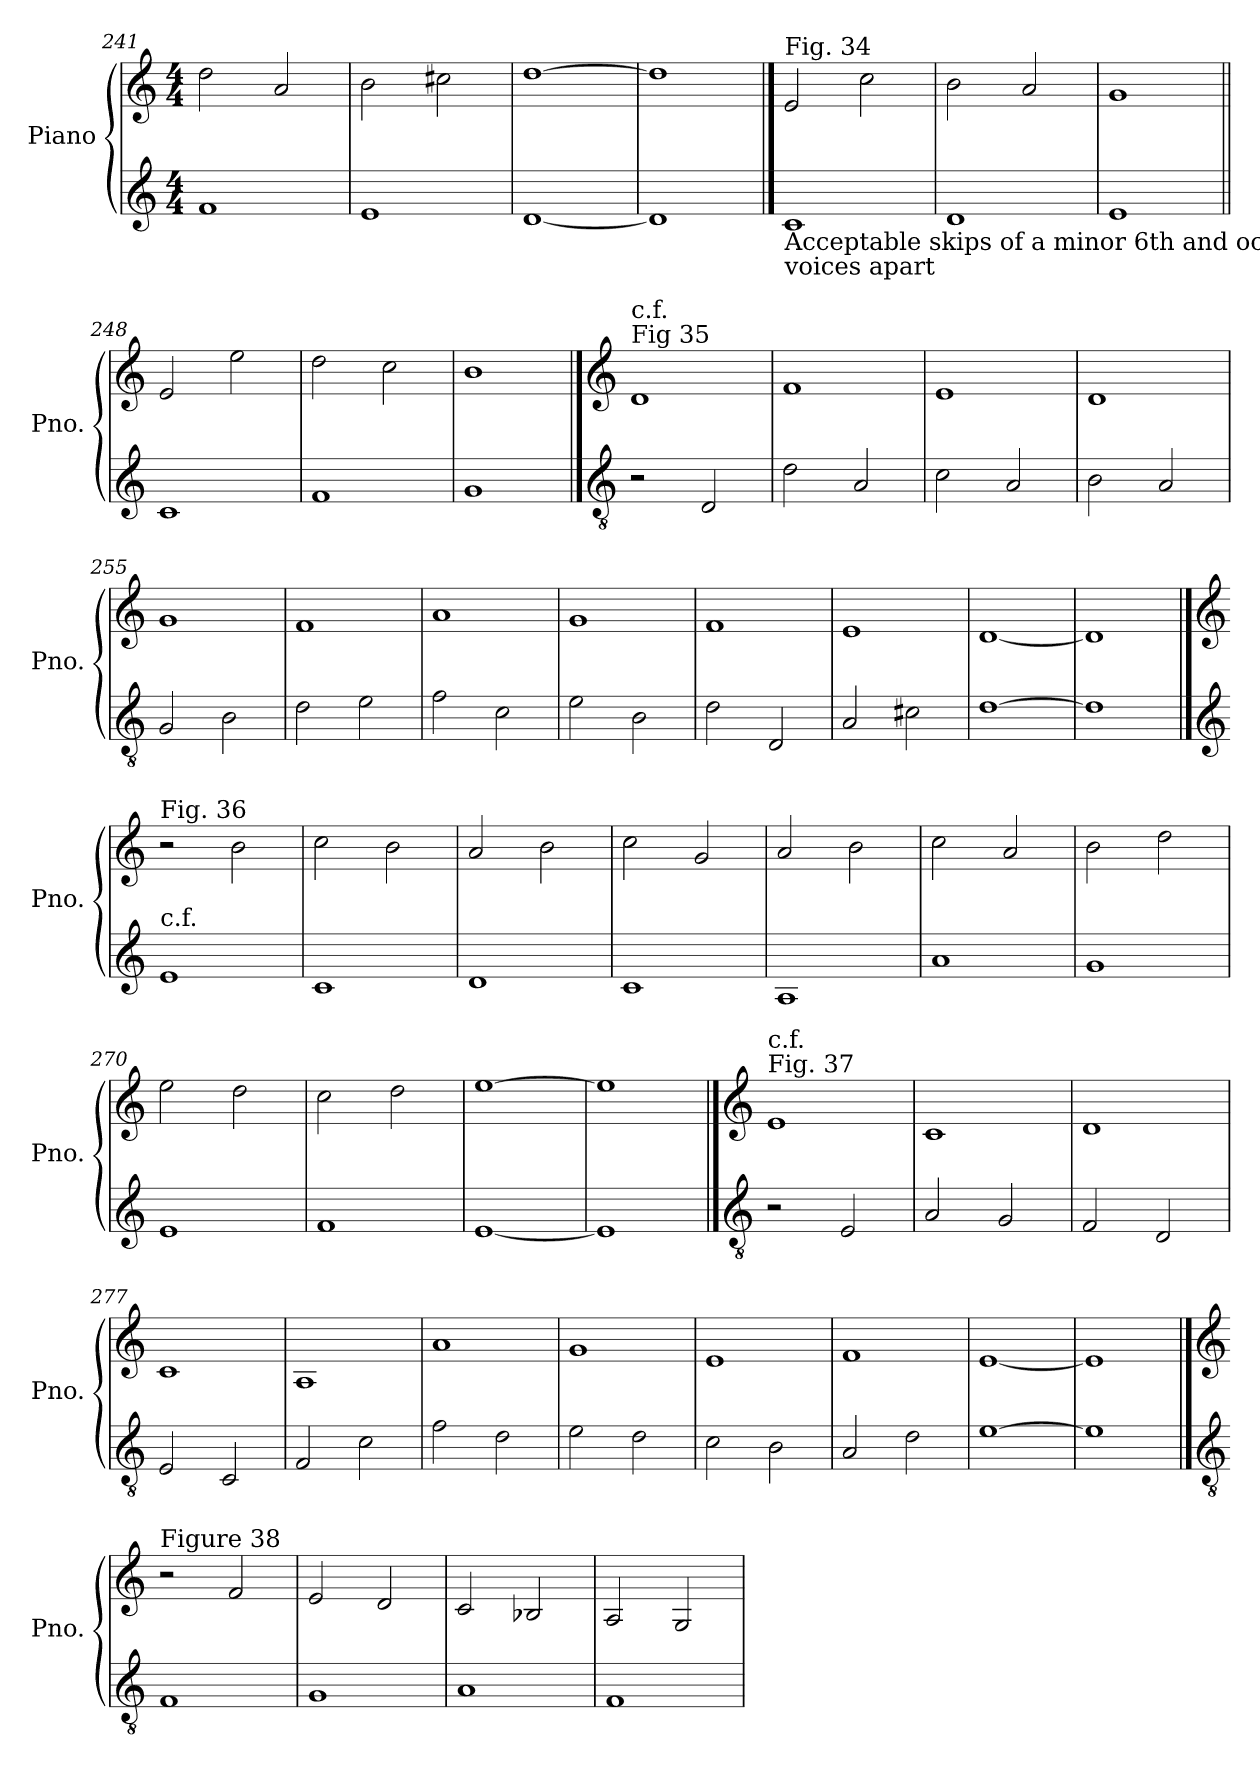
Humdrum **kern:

**kern	**kern
*part1	*part1
*staff2	*staff1
*I"Piano	*
*I'Pno.	*
*clefG2	*clefG2
*k[]	*k[]
*M4/4	*M4/4
=241	=241
1f	2dd\
.	2a/
=242	=242
1e	2b\
.	2cc#X\
=243	=243
[1d	[1dd
=244	=244
1d]	1dd]
!!LO:LB:g=z
==245	==245
!	!LO:TX:a:t=Fig. 34
!LO:TX:b:t=Acceptable skips of a minor 6th and octave to move	!
!LO:TX:b:t=voices apart	!
1c	2e/
.	2cc\
=246	=246
1d	2b\
.	2a/
=247	=247
1e	1g
=248||	=248||
1c	2e/
.	2ee\
=249	=249
1f	2dd\
.	2cc\
=250	=250
1g	1b
!!LO:LB:g=z
==251	==251
*clefGv2	*clefG2
!	!LO:TX:a:t=Fig 35
!	!LO:TX:a:t=c.f.
2r	1d
2D/	.
=252	=252
2d\	1f
2A/	.
=253	=253
2c\	1e
2A/	.
=254	=254
2B\	1d
2A/	.
=255	=255
2G/	1g
2B\	.
=256	=256
2d\	1f
2e\	.
=257	=257
2f\	1a
2c\	.
=258	=258
2e\	1g
2B\	.
=259	=259
2d\	1f
2D/	.
=260	=260
2A/	1e
2c#X\	.
=261	=261
[1d	[1d
=262	=262
1d]	1d]
!!LO:LB:g=z
==263	==263
*clefG2	*clefG2
!	!LO:TX:a:t=Fig. 36
!LO:TX:a:t=c.f.	!
1e	2r
.	2b\
=264	=264
1c	2cc\
.	2b\
=265	=265
1d	2a/
.	2b\
=266	=266
1c	2cc\
.	2g/
=267	=267
1A	2a/
.	2b\
=268	=268
1a	2cc\
.	2a/
=269	=269
1g	2b\
.	2dd\
=270	=270
1e	2ee\
.	2dd\
=271	=271
1f	2cc\
.	2dd\
=272	=272
[1e	[1ee
=273	=273
1e]	1ee]
!!LO:LB:g=z
==274	==274
*clefGv2	*clefG2
!	!LO:TX:a:t=Fig. 37
!	!LO:TX:a:t=c.f.
2r	1e
2E/	.
=275	=275
2A/	1c
2G/	.
=276	=276
2F/	1d
2D/	.
=277	=277
2E/	1c
2C/	.
=278	=278
2F/	1A
2c\	.
=279	=279
2f\	1a
2d\	.
=280	=280
2e\	1g
2d\	.
=281	=281
2c\	1e
2B\	.
=282	=282
2A/	1f
2d\	.
=283	=283
[1e	[1e
=284	=284
1e]	1e]
!!LO:PB:g=z
==285	==285
*clefGv2	*clefG2
!	!LO:TX:a:t=Figure 38
1F	2r
.	2f/
=286	=286
1G	2e/
.	2d/
=287	=287
1A	2c/
.	2B-X/
=288	=288
1F	2A/
.	2G/
=	=
*-	*-
